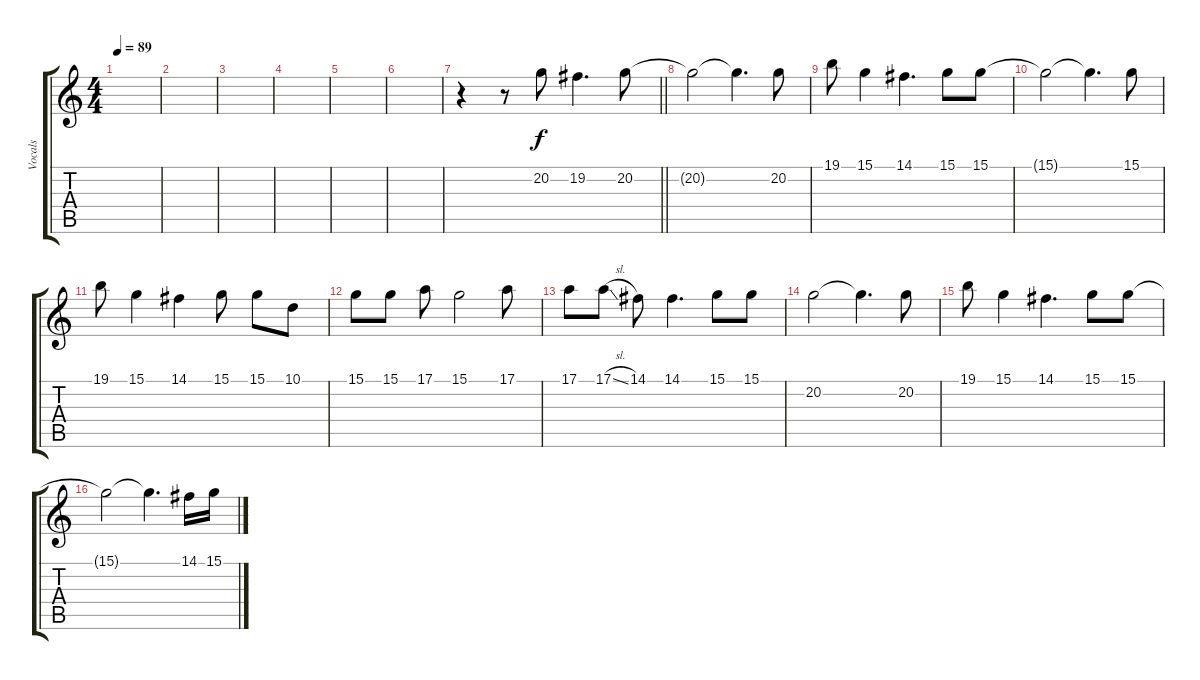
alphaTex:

\track ("Vocals" "Vocals") {instrument lead2sawtooth}
\staff {score tabs}
\tuning (E4 B3 G3 D3 A2 E2) {hide}
\ts (4 4)
\tempo 89
\clef g2
\ks c
|
|
|
|
|
|
\barLineRight lightlight
r.4 r.8 20.2.8 19.2.4{d} 20.2.8 |
20.2{t}.2 20.2{t}.4{d} 20.2.8 |
19.1.8 15.1.4 14.1.4{d} 15.1.8 15.1.8 |
15.1{t}.2 15.1{t}.4{d} 15.1.8 |
19.1.8 15.1.4 14.1.4 15.1.8 15.1.8 10.1.8 |
15.1.8 15.1.8 17.1.8 15.1.2 17.1.8 |
17.1.8 17.1{sl}.8 14.1.8 14.1.4{d} 15.1.8 15.1.8 |
20.2.2 20.2{t}.4{d} 20.2.8 |
19.1.8 15.1.4 14.1.4{d} 15.1.8 15.1.8 |
15.1{t}.2 15.1{t}.4{d} 14.1.16 15.1.16
